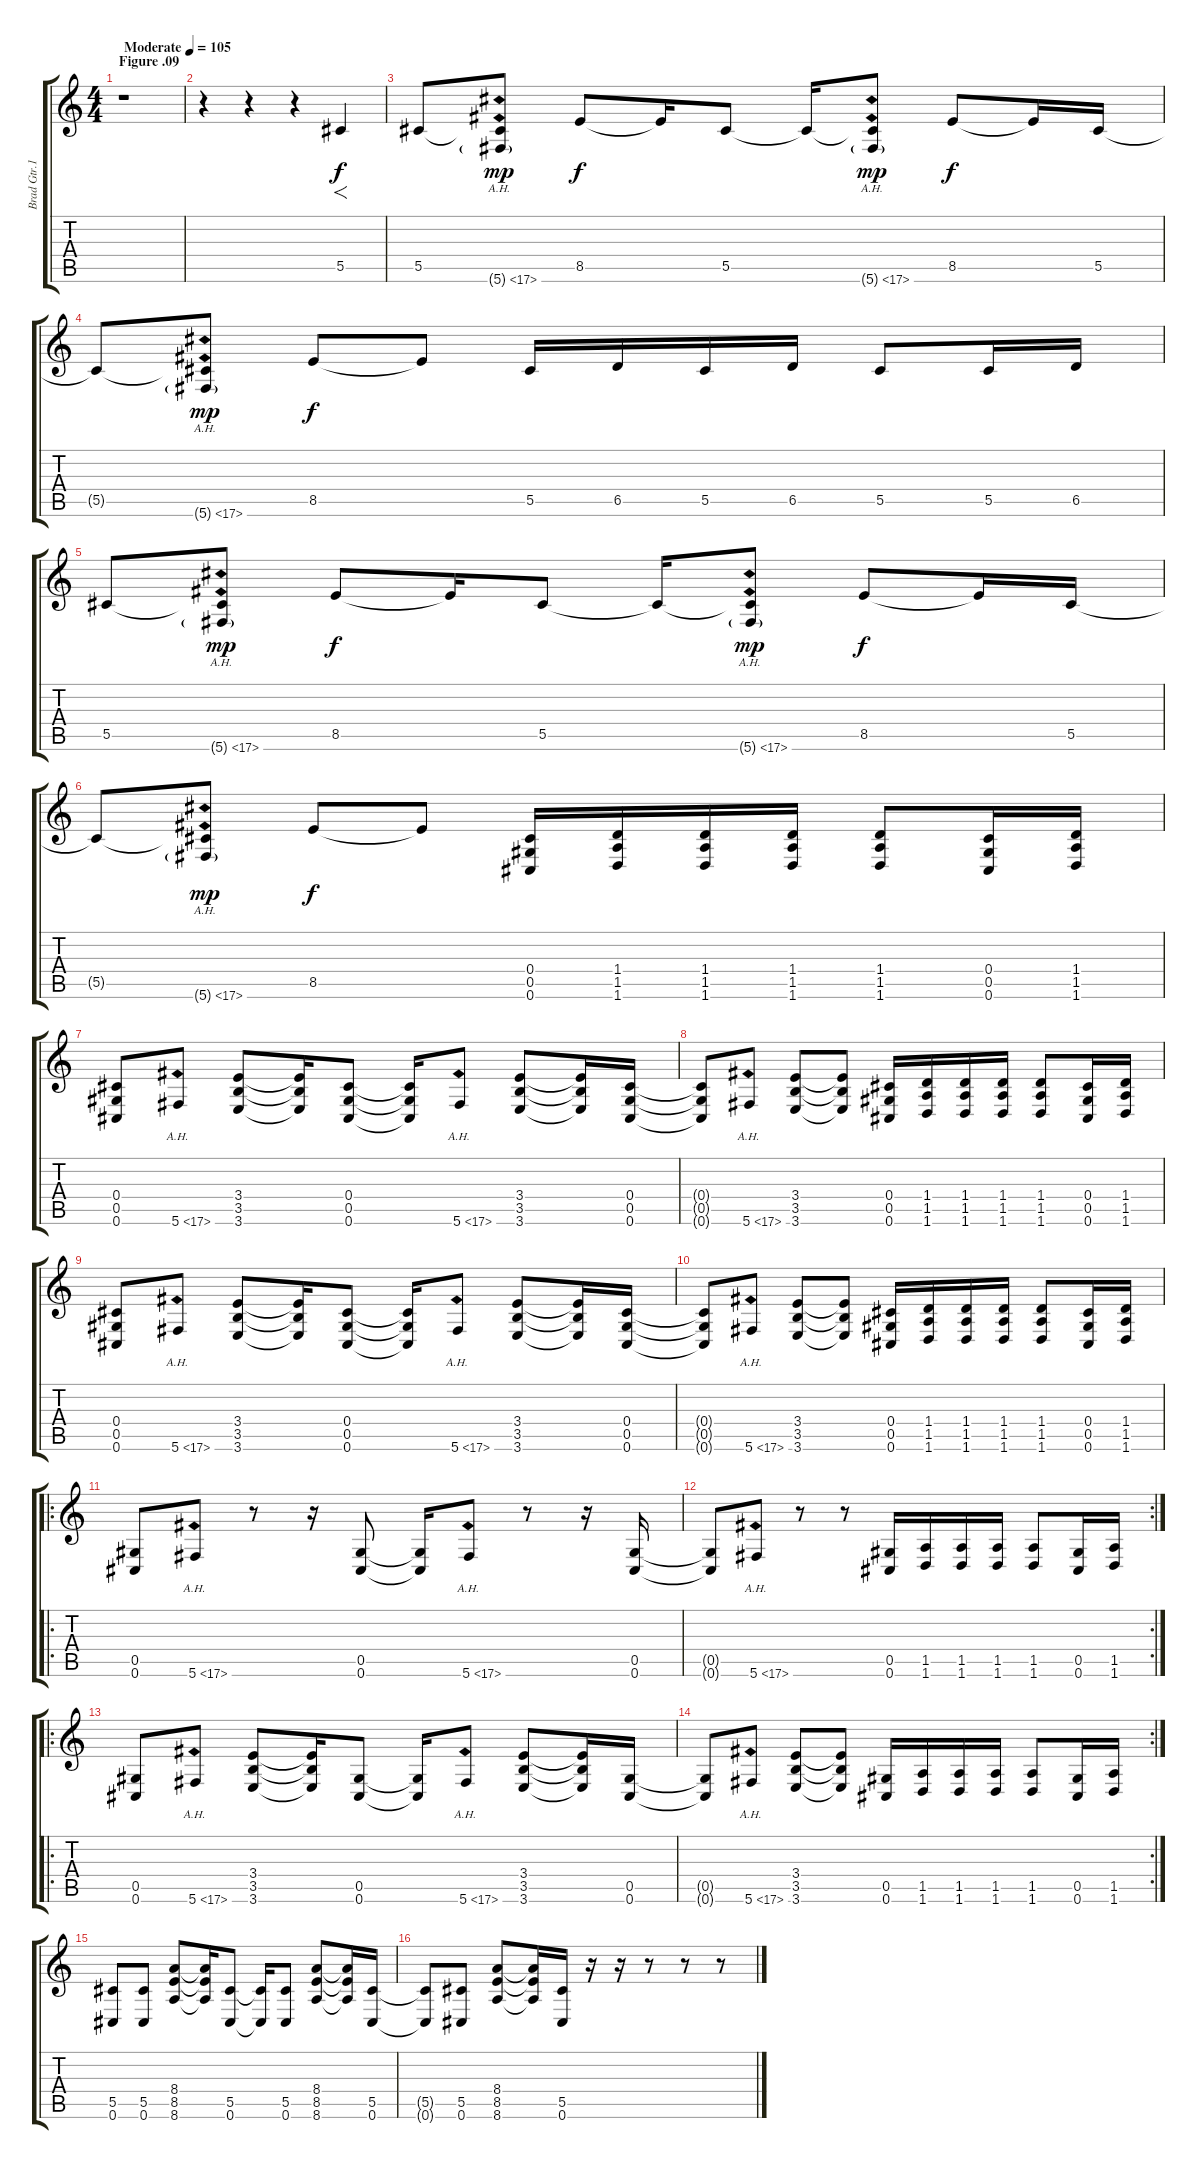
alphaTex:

\track ("Brad Gtr.1" "Brad Gtr.1") {instrument distortionguitar}
\staff {score tabs}
\tuning (Eb4 Bb3 Gb3 Db3 Ab2 Db2) {hide}
\ts (4 4)
\section ("" "Figure .09")
\tempo (105 "Moderate")
\clef g2
\ks c
r.1{dy f instrument distortionguitar} |
r.4 r.4 r.4 5.5.4{f} |
5.5.8{volume 10} (5.5{ah 12 t} 5.6{ah 12 g}).8{dy mp} 8.5.8{dy f} 8.5{t}.16 5.5.8 5.5{t}.16 (5.5{ah 12 t} 5.6{ah 12 g}).8{dy mp} 8.5.8{dy f} 8.5{t}.16 5.5.16 |
5.5{t}.8 (5.5{ah 12 t} 5.6{ah 12 g}).8{dy mp} 8.5.8{dy f} 8.5{t}.8 5.5.16 6.5.16 5.5.16 6.5.16 5.5.8 5.5.16 6.5.16 |
5.5.8 (5.5{ah 12 t} 5.6{ah 12 g}).8{dy mp} 8.5.8{dy f} 8.5{t}.16 5.5.8 5.5{t}.16 (5.5{ah 12 t} 5.6{ah 12 g}).8{dy mp} 8.5.8{dy f} 8.5{t}.16 5.5.16 |
5.5{t}.8 (5.5{ah 12 t} 5.6{ah 12 g}).8{dy mp} 8.5.8{dy f} 8.5{t}.8 (0.4 0.5 0.6).16{volume 13} (1.4 1.5 1.6).16 (1.4 1.5 1.6).16 (1.4 1.5 1.6).16 (1.4 1.5 1.6).8 (0.4 0.5 0.6).16 (1.4 1.5 1.6).16 |
(0.4 0.5 0.6).8 5.6{ah 12}.8 (3.4 3.5 3.6).8 (3.4{t} 3.5{t} 3.6{t}).16 (0.4 0.5 0.6).8 (0.4{t} 0.5{t} 0.6{t}).16 5.6{ah 12}.8 (3.4 3.5 3.6).8 (3.4{t} 3.5{t} 3.6{t}).16 (0.4 0.5 0.6).16 |
(0.4{t} 0.5{t} 0.6{t}).8 5.6{ah 12}.8 (3.4 3.5 3.6).8 (3.4{t} 3.5{t} 3.6{t}).8 (0.4 0.5 0.6).16 (1.4 1.5 1.6).16 (1.4 1.5 1.6).16 (1.4 1.5 1.6).16 (1.4 1.5 1.6).8 (0.4 0.5 0.6).16 (1.4 1.5 1.6).16 |
(0.4 0.5 0.6).8 5.6{ah 12}.8 (3.4 3.5 3.6).8 (3.4{t} 3.5{t} 3.6{t}).16 (0.4 0.5 0.6).8 (0.4{t} 0.5{t} 0.6{t}).16 5.6{ah 12}.8 (3.4 3.5 3.6).8 (3.4{t} 3.5{t} 3.6{t}).16 (0.4 0.5 0.6).16 |
(0.4{t} 0.5{t} 0.6{t}).8 5.6{ah 12}.8 (3.4 3.5 3.6).8 (3.4{t} 3.5{t} 3.6{t}).8 (0.4 0.5 0.6).16 (1.4 1.5 1.6).16 (1.4 1.5 1.6).16 (1.4 1.5 1.6).16 (1.4 1.5 1.6).8 (0.4 0.5 0.6).16 (1.4 1.5 1.6).16 |
\ro
(0.5 0.6).8 5.6{ah 12}.8 r.8 r.16 (0.5 0.6).8 (0.5{t} 0.6{t}).16 5.6{ah 12}.8 r.8 r.16 (0.5 0.6).16 |
\rc 2
(0.5{t} 0.6{t}).8 5.6{ah 12}.8 r.8 r.8 (0.5 0.6).16 (1.5 1.6).16 (1.5 1.6).16 (1.5 1.6).16 (1.5 1.6).8 (0.5 0.6).16 (1.5 1.6).16 |
\ro
(0.5 0.6).8 5.6{ah 12}.8 (3.4 3.5 3.6).8 (3.4{t} 3.5{t} 3.6{t}).16 (0.5 0.6).8 (0.5{t} 0.6{t}).16 5.6{ah 12}.8 (3.4 3.5 3.6).8 (3.4{t} 3.5{t} 3.6{t}).16 (0.5 0.6).16 |
\rc 2
(0.5{t} 0.6{t}).8 5.6{ah 12}.8 (3.4 3.5 3.6).8 (3.4{t} 3.5{t} 3.6{t}).8 (0.5 0.6).16 (1.5 1.6).16 (1.5 1.6).16 (1.5 1.6).16 (1.5 1.6).8 (0.5 0.6).16 (1.5 1.6).16 |
(5.5 0.6).8 (5.5 0.6).8 (8.4 8.5 8.6).8 (8.4{t} 8.5{t} 8.6{t}).16 (5.5 0.6).8 (5.5{t} 0.6{t}).16 (5.5 0.6).8 (8.4 8.5 8.6).8 (8.4{t} 8.5{t} 8.6{t}).16 (5.5 0.6).16 |
(5.5{t} 0.6{t}).8 (5.5 0.6).8 (8.4 8.5 8.6).8 (8.4{t} 8.5{t} 8.6{t}).16 (5.5 0.6).16 r.16 r.16 r.8 r.8 r.8
